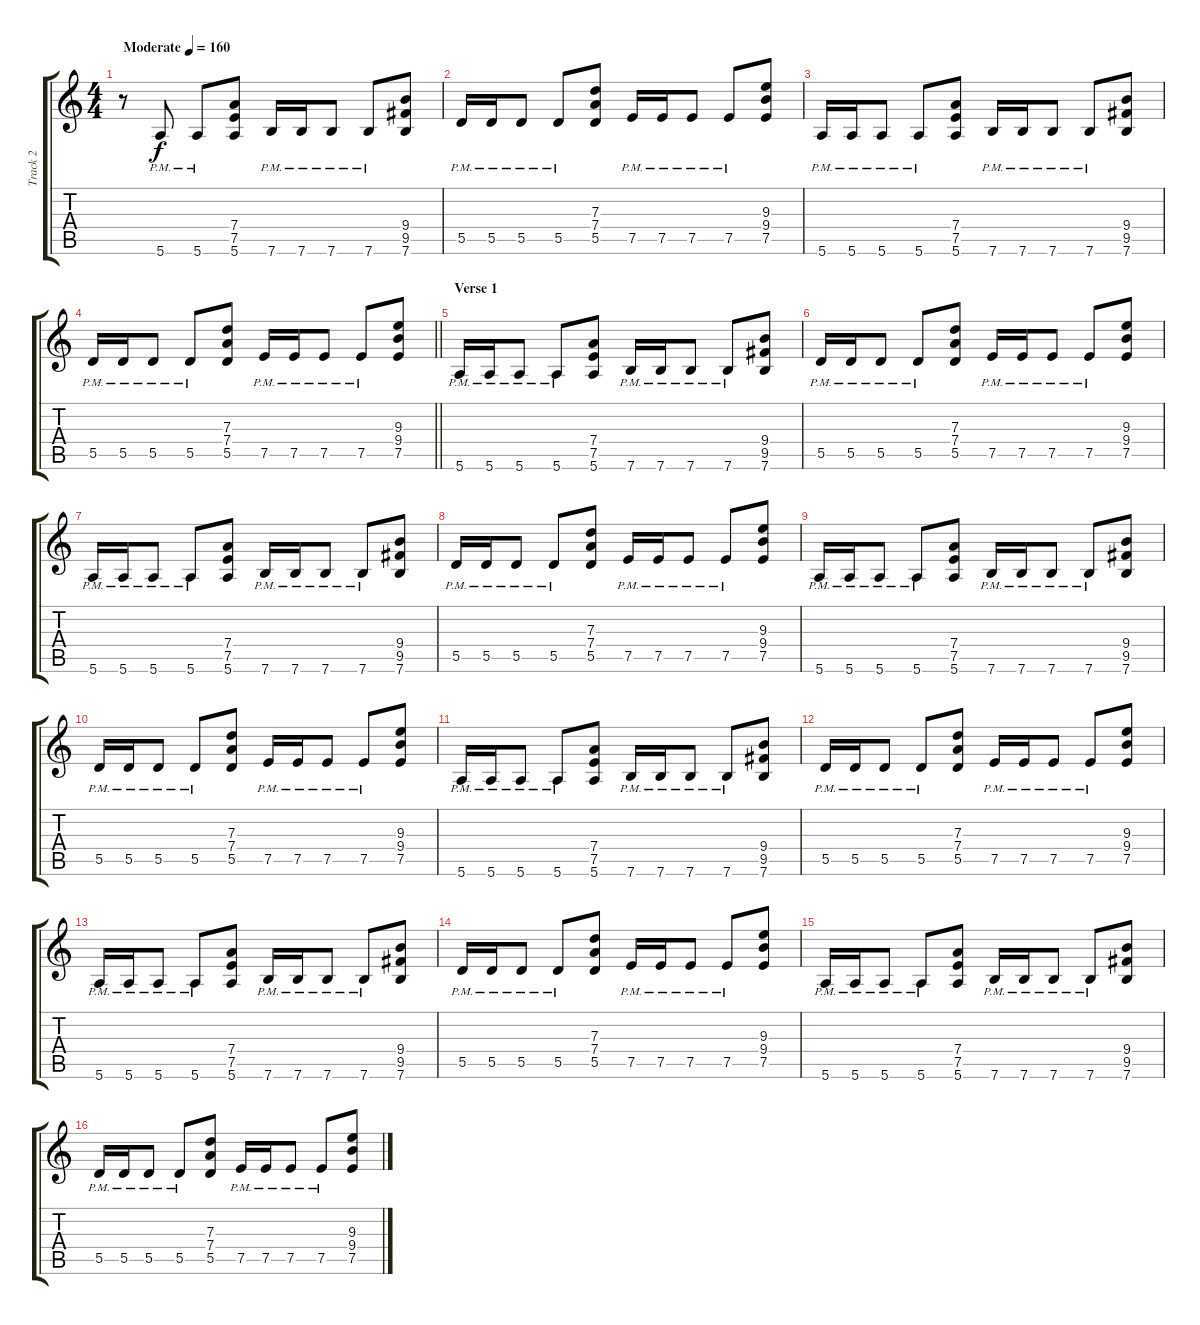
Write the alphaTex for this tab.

\track ("Track 2" "Track 2") {instrument distortionguitar}
\staff {score tabs}
\tuning (E4 B3 G3 D3 A2 E2) {hide}
\ts (4 4)
\tempo (160 "Moderate")
\clef g2
\ks c
r.8{dy f instrument distortionguitar} 5.6{pm}.8 5.6{pm}.8 (7.4 7.5 5.6).8 7.6{pm}.16 7.6{pm}.16 7.6{pm}.8 7.6{pm}.8 (9.4 9.5 7.6).8 |
5.5{pm}.16 5.5{pm}.16 5.5{pm}.8 5.5{pm}.8 (7.3 7.4 5.5).8 7.5{pm}.16 7.5{pm}.16 7.5{pm}.8 7.5{pm}.8 (9.3 9.4 7.5).8 |
5.6{pm}.16 5.6{pm}.16 5.6{pm}.8 5.6{pm}.8 (7.4 7.5 5.6).8 7.6{pm}.16 7.6{pm}.16 7.6{pm}.8 7.6{pm}.8 (9.4 9.5 7.6).8 |
\barLineRight lightlight
5.5{pm}.16 5.5{pm}.16 5.5{pm}.8 5.5{pm}.8 (7.3 7.4 5.5).8 7.5{pm}.16 7.5{pm}.16 7.5{pm}.8 7.5{pm}.8 (9.3 9.4 7.5).8 |
\section ("" "Verse 1")
5.6{pm}.16 5.6{pm}.16 5.6{pm}.8 5.6{pm}.8 (7.4 7.5 5.6).8 7.6{pm}.16 7.6{pm}.16 7.6{pm}.8 7.6{pm}.8 (9.4 9.5 7.6).8 |
5.5{pm}.16 5.5{pm}.16 5.5{pm}.8 5.5{pm}.8 (7.3 7.4 5.5).8 7.5{pm}.16 7.5{pm}.16 7.5{pm}.8 7.5{pm}.8 (9.3 9.4 7.5).8 |
5.6{pm}.16 5.6{pm}.16 5.6{pm}.8 5.6{pm}.8 (7.4 7.5 5.6).8 7.6{pm}.16 7.6{pm}.16 7.6{pm}.8 7.6{pm}.8 (9.4 9.5 7.6).8 |
5.5{pm}.16 5.5{pm}.16 5.5{pm}.8 5.5{pm}.8 (7.3 7.4 5.5).8 7.5{pm}.16 7.5{pm}.16 7.5{pm}.8 7.5{pm}.8 (9.3 9.4 7.5).8 |
5.6{pm}.16 5.6{pm}.16 5.6{pm}.8 5.6{pm}.8 (7.4 7.5 5.6).8 7.6{pm}.16 7.6{pm}.16 7.6{pm}.8 7.6{pm}.8 (9.4 9.5 7.6).8 |
5.5{pm}.16 5.5{pm}.16 5.5{pm}.8 5.5{pm}.8 (7.3 7.4 5.5).8 7.5{pm}.16 7.5{pm}.16 7.5{pm}.8 7.5{pm}.8 (9.3 9.4 7.5).8 |
5.6{pm}.16 5.6{pm}.16 5.6{pm}.8 5.6{pm}.8 (7.4 7.5 5.6).8 7.6{pm}.16 7.6{pm}.16 7.6{pm}.8 7.6{pm}.8 (9.4 9.5 7.6).8 |
5.5{pm}.16 5.5{pm}.16 5.5{pm}.8 5.5{pm}.8 (7.3 7.4 5.5).8 7.5{pm}.16 7.5{pm}.16 7.5{pm}.8 7.5{pm}.8 (9.3 9.4 7.5).8 |
5.6{pm}.16 5.6{pm}.16 5.6{pm}.8 5.6{pm}.8 (7.4 7.5 5.6).8 7.6{pm}.16 7.6{pm}.16 7.6{pm}.8 7.6{pm}.8 (9.4 9.5 7.6).8 |
5.5{pm}.16 5.5{pm}.16 5.5{pm}.8 5.5{pm}.8 (7.3 7.4 5.5).8 7.5{pm}.16 7.5{pm}.16 7.5{pm}.8 7.5{pm}.8 (9.3 9.4 7.5).8 |
5.6{pm}.16 5.6{pm}.16 5.6{pm}.8 5.6{pm}.8 (7.4 7.5 5.6).8 7.6{pm}.16 7.6{pm}.16 7.6{pm}.8 7.6{pm}.8 (9.4 9.5 7.6).8 |
5.5{pm}.16 5.5{pm}.16 5.5{pm}.8 5.5{pm}.8 (7.3 7.4 5.5).8 7.5{pm}.16 7.5{pm}.16 7.5{pm}.8 7.5{pm}.8 (9.3 9.4 7.5).8
